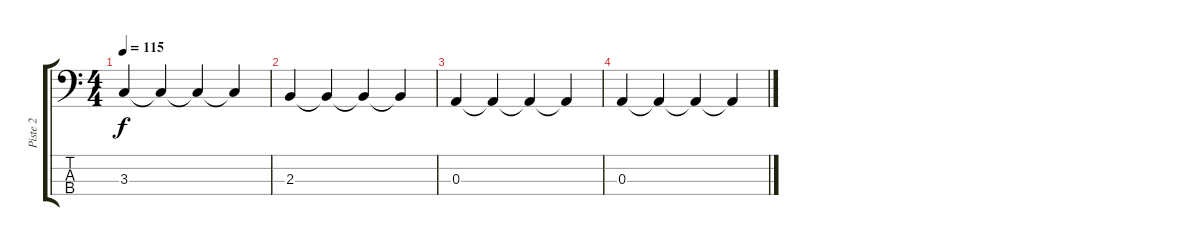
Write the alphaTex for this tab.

\track ("Piste 2" "Piste 2") {instrument electricbassfinger}
\staff {score tabs}
\tuning (G2 D2 A1 E1) {hide}
\ts (4 4)
\tempo 115
\clef f4
\ks c
3.3.4{dy f} 3.3{t}.4 3.3{t}.4 3.3{t}.4 |
2.3.4 2.3{t}.4 2.3{t}.4 2.3{t}.4 |
0.3.4 0.3{t}.4 0.3{t}.4 0.3{t}.4 |
0.3.4 0.3{t}.4 0.3{t}.4 0.3{t}.4
